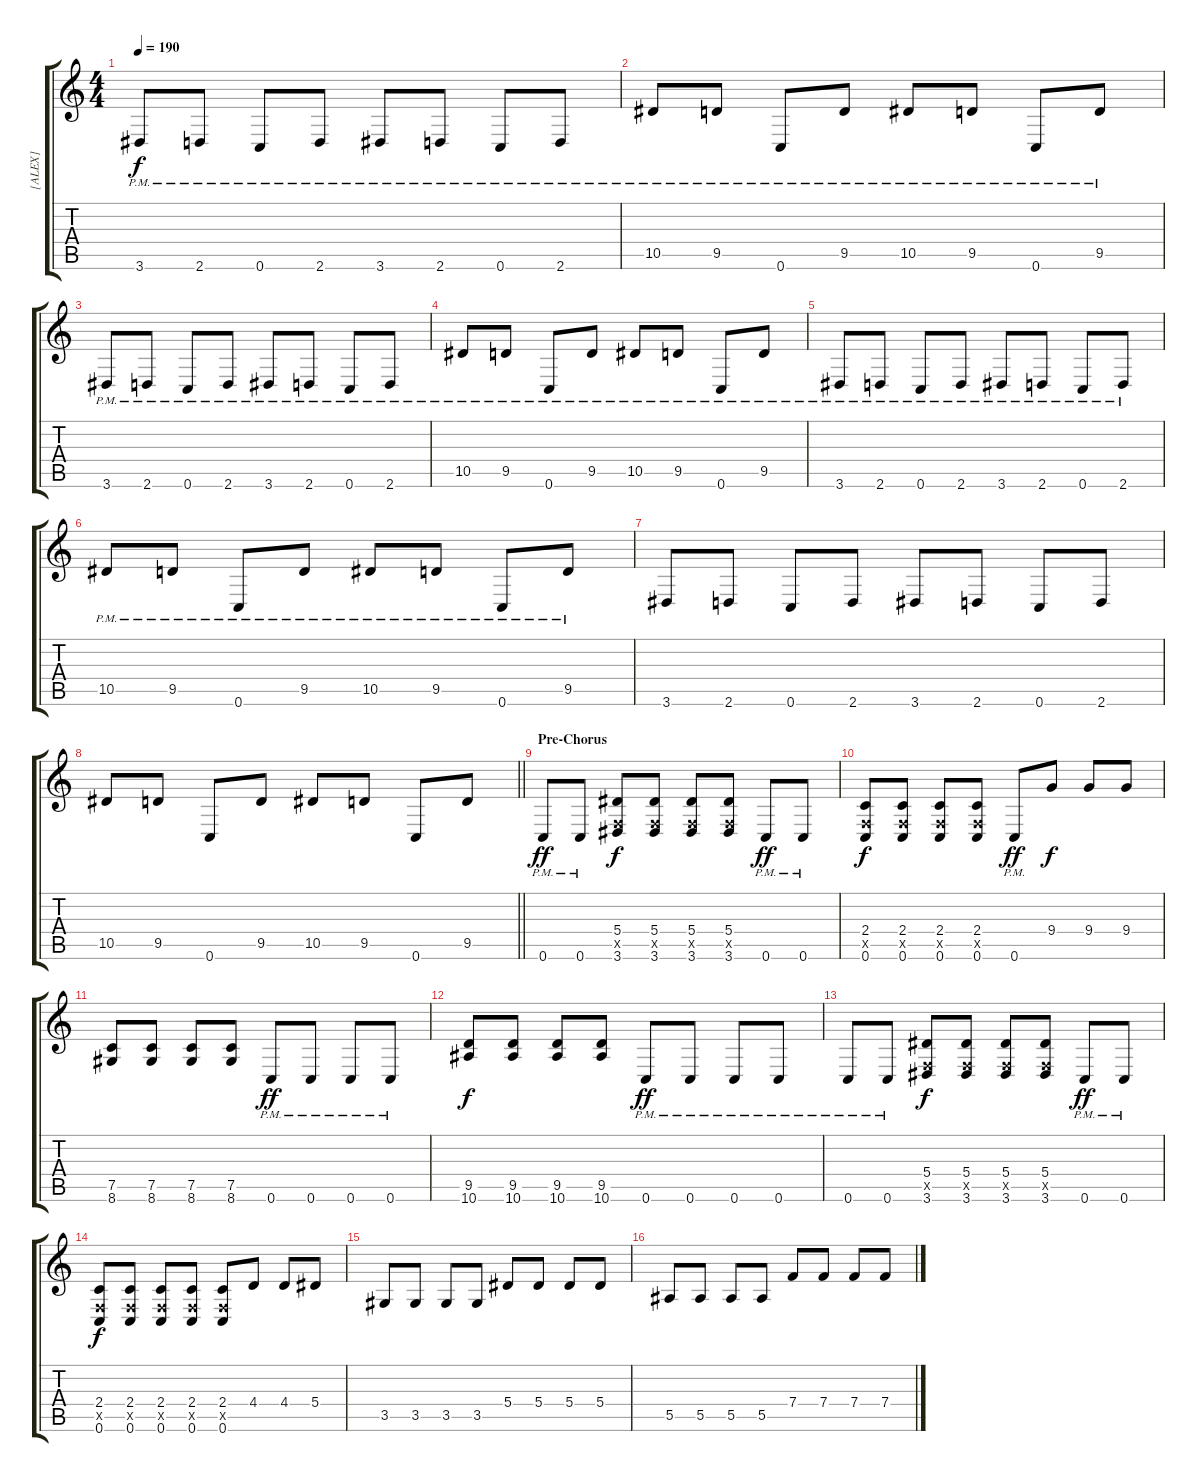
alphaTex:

\track ("[ALEX]" "[ALEX]") {instrument distortionguitar}
\staff {score tabs}
\tuning (C4 G3 Eb3 Bb2 F2 C2) {hide}
\ts (4 4)
\tempo 190
\clef g2
\ks c
3.6{pm}.8{dy f} 2.6{pm}.8 0.6{pm}.8 2.6{pm}.8 3.6{pm}.8 2.6{pm}.8 0.6{pm}.8 2.6{pm}.8 |
10.5{pm}.8 9.5{pm}.8 0.6{pm}.8 9.5{pm}.8 10.5{pm}.8 9.5{pm}.8 0.6{pm}.8 9.5{pm}.8 |
3.6{pm}.8 2.6{pm}.8 0.6{pm}.8 2.6{pm}.8 3.6{pm}.8 2.6{pm}.8 0.6{pm}.8 2.6{pm}.8 |
10.5{pm}.8 9.5{pm}.8 0.6{pm}.8 9.5{pm}.8 10.5{pm}.8 9.5{pm}.8 0.6{pm}.8 9.5{pm}.8 |
3.6{pm}.8 2.6{pm}.8 0.6{pm}.8 2.6{pm}.8 3.6{pm}.8 2.6{pm}.8 0.6{pm}.8 2.6{pm}.8 |
10.5{pm}.8 9.5{pm}.8 0.6{pm}.8 9.5{pm}.8 10.5{pm}.8 9.5{pm}.8 0.6{pm}.8 9.5{pm}.8 |
3.6.8 2.6.8 0.6.8 2.6.8 3.6.8 2.6.8 0.6.8 2.6.8 |
\barLineRight lightlight
10.5.8 9.5.8 0.6.8 9.5.8 10.5.8 9.5.8 0.6.8 9.5.8 |
\section ("" "Pre-Chorus ")
0.6{pm}.8{dy ff} 0.6{pm}.8 (5.4 0.5{x} 3.6).8{dy f} (5.4 0.5{x} 3.6).8 (5.4 0.5{x} 3.6).8 (5.4 0.5{x} 3.6).8 0.6{pm}.8{dy ff} 0.6{pm}.8 |
(2.4 0.5{x} 0.6).8{dy f} (2.4 0.5{x} 0.6).8 (2.4 0.5{x} 0.6).8 (2.4 0.5{x} 0.6).8 0.6{pm}.8{dy ff} 9.4.8{dy f} 9.4.8 9.4.8 |
(7.5 8.6).8 (7.5 8.6).8 (7.5 8.6).8 (7.5 8.6).8 0.6{pm}.8{dy ff} 0.6{pm}.8 0.6{pm}.8 0.6{pm}.8 |
(9.5 10.6).8{dy f} (9.5 10.6).8 (9.5 10.6).8 (9.5 10.6).8 0.6{pm}.8{dy ff} 0.6{pm}.8 0.6{pm}.8 0.6{pm}.8 |
0.6{pm}.8 0.6{pm}.8 (5.4 0.5{x} 3.6).8{dy f} (5.4 0.5{x} 3.6).8 (5.4 0.5{x} 3.6).8 (5.4 0.5{x} 3.6).8 0.6{pm}.8{dy ff} 0.6{pm}.8 |
(2.4 0.5{x} 0.6).8{dy f} (2.4 0.5{x} 0.6).8 (2.4 0.5{x} 0.6).8 (2.4 0.5{x} 0.6).8 (2.4 0.5{x} 0.6).8 4.4.8 4.4.8 5.4.8 |
3.5.8 3.5.8 3.5.8 3.5.8 5.4.8 5.4.8 5.4.8 5.4.8 |
5.5.8 5.5.8 5.5.8 5.5.8 7.4.8 7.4.8 7.4.8 7.4.8
